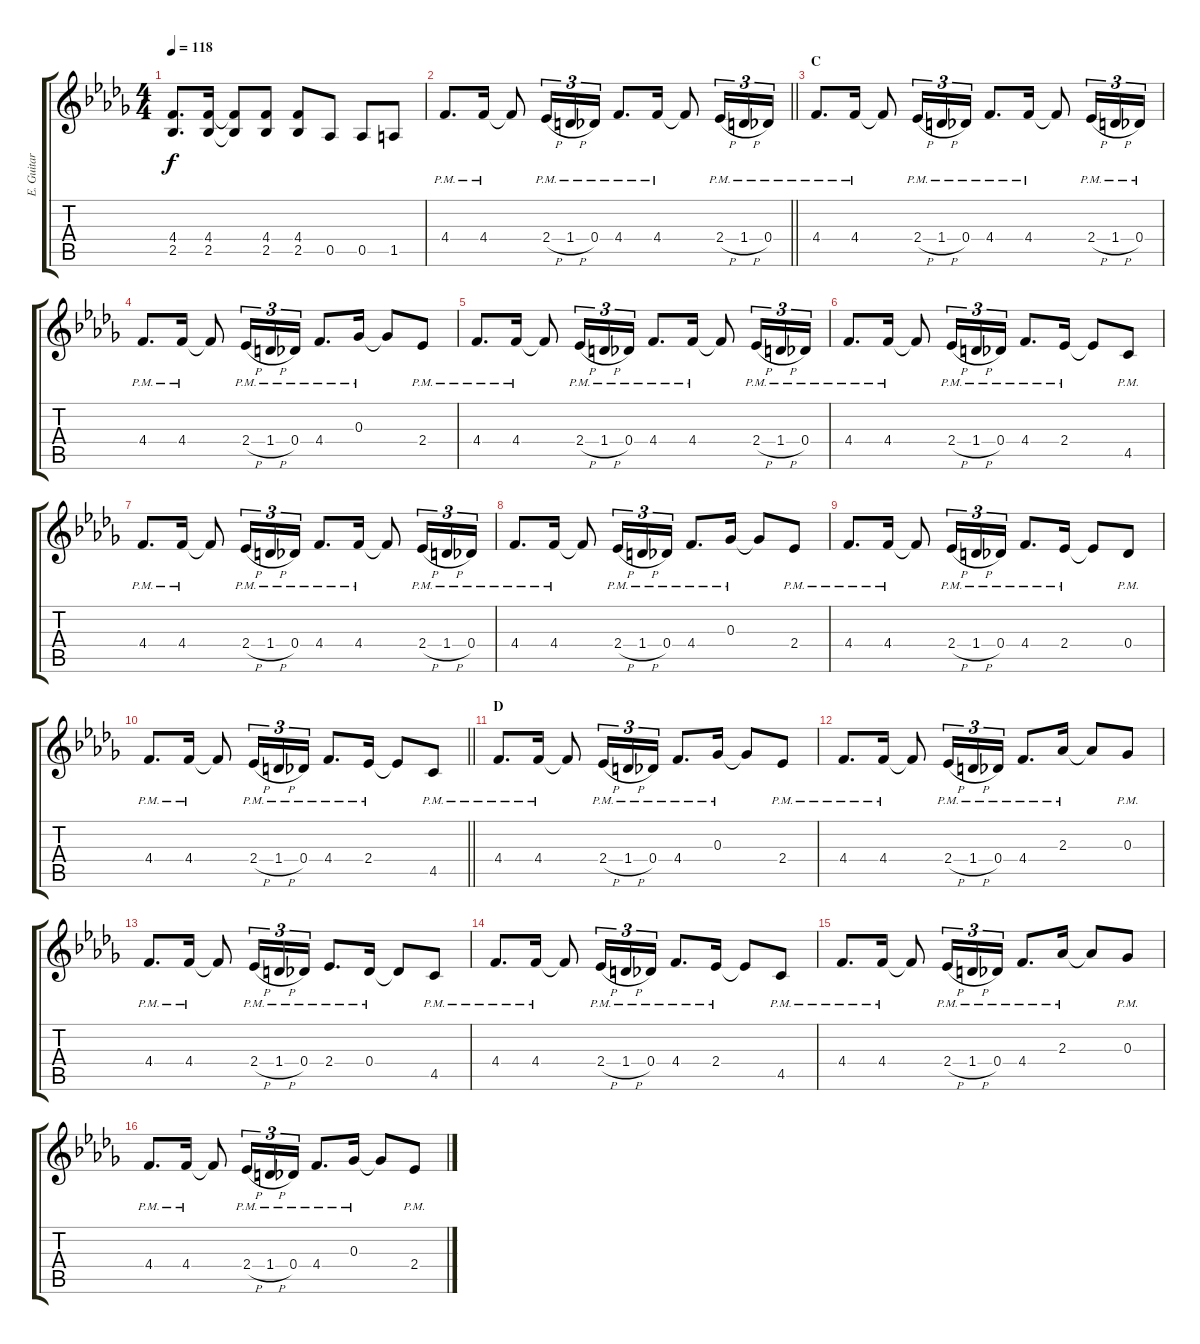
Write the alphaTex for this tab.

\track ("E. Guitar I" "E. Guitar ") {instrument overdrivenguitar}
\staff {score tabs}
\tuning (Eb4 Bb3 Gb3 Db3 Ab2 Db2) {hide}
\ts (4 4)
\tempo 118
\clef g2
\ks db
(4.4 2.5).8{d dy f} (4.4 2.5).16 (4.4{t} 2.5{t}).8 (4.4 2.5).8 (4.4 2.5).8 0.5.8 0.5.8 1.5.8 |
\barLineRight lightlight
4.4{pm}.8{d} 4.4{pm}.16 4.4{t}.8 2.4{h pm}.16{tu (3 2)} 1.4{h pm}.16{tu (3 2)} 0.4{pm}.16{tu (3 2)} 4.4{pm}.8{d} 4.4{pm}.16 4.4{t}.8 2.4{h pm}.16{tu (3 2)} 1.4{h pm}.16{tu (3 2)} 0.4{pm}.16{tu (3 2)} |
\section ("" "C")
4.4{pm}.8{d} 4.4{pm}.16 4.4{t}.8 2.4{h pm}.16{tu (3 2)} 1.4{h pm}.16{tu (3 2)} 0.4{pm}.16{tu (3 2)} 4.4{pm}.8{d} 4.4{pm}.16 4.4{t}.8 2.4{h pm}.16{tu (3 2)} 1.4{h pm}.16{tu (3 2)} 0.4{pm}.16{tu (3 2)} |
4.4{pm}.8{d} 4.4{pm}.16 4.4{t}.8 2.4{h pm}.16{tu (3 2)} 1.4{h pm}.16{tu (3 2)} 0.4{pm}.16{tu (3 2)} 4.4{pm}.8{d} 0.3{pm}.16 0.3{t}.8 2.4{pm}.8 |
4.4{pm}.8{d} 4.4{pm}.16 4.4{t}.8 2.4{h pm}.16{tu (3 2)} 1.4{h pm}.16{tu (3 2)} 0.4{pm}.16{tu (3 2)} 4.4{pm}.8{d} 4.4{pm}.16 4.4{t}.8 2.4{h pm}.16{tu (3 2)} 1.4{h pm}.16{tu (3 2)} 0.4{pm}.16{tu (3 2)} |
4.4{pm}.8{d} 4.4{pm}.16 4.4{t}.8 2.4{h pm}.16{tu (3 2)} 1.4{h pm}.16{tu (3 2)} 0.4{pm}.16{tu (3 2)} 4.4{pm}.8{d} 2.4{pm}.16 2.4{t}.8 4.5{pm}.8 |
4.4{pm}.8{d} 4.4{pm}.16 4.4{t}.8 2.4{h pm}.16{tu (3 2)} 1.4{h pm}.16{tu (3 2)} 0.4{pm}.16{tu (3 2)} 4.4{pm}.8{d} 4.4{pm}.16 4.4{t}.8 2.4{h pm}.16{tu (3 2)} 1.4{h pm}.16{tu (3 2)} 0.4{pm}.16{tu (3 2)} |
4.4{pm}.8{d} 4.4{pm}.16 4.4{t}.8 2.4{h pm}.16{tu (3 2)} 1.4{h pm}.16{tu (3 2)} 0.4{pm}.16{tu (3 2)} 4.4{pm}.8{d} 0.3{pm}.16 0.3{t}.8 2.4{pm}.8 |
4.4{pm}.8{d} 4.4{pm}.16 4.4{t}.8 2.4{h pm}.16{tu (3 2)} 1.4{h pm}.16{tu (3 2)} 0.4{pm}.16{tu (3 2)} 4.4{pm}.8{d} 2.4{pm}.16 2.4{t}.8 0.4{pm}.8 |
\barLineRight lightlight
4.4{pm}.8{d} 4.4{pm}.16 4.4{t}.8 2.4{h pm}.16{tu (3 2)} 1.4{h pm}.16{tu (3 2)} 0.4{pm}.16{tu (3 2)} 4.4{pm}.8{d} 2.4{pm}.16 2.4{t}.8 4.5{pm}.8 |
\section ("" "D")
4.4{pm}.8{d} 4.4{pm}.16 4.4{t}.8 2.4{h pm}.16{tu (3 2)} 1.4{h pm}.16{tu (3 2)} 0.4{pm}.16{tu (3 2)} 4.4{pm}.8{d} 0.3{pm}.16 0.3{t}.8 2.4{pm}.8 |
4.4{pm}.8{d} 4.4{pm}.16 4.4{t}.8 2.4{h pm}.16{tu (3 2)} 1.4{h pm}.16{tu (3 2)} 0.4{pm}.16{tu (3 2)} 4.4{pm}.8{d} 2.3{pm}.16 2.3{t}.8 0.3{pm}.8 |
4.4{pm}.8{d} 4.4{pm}.16 4.4{t}.8 2.4{h pm}.16{tu (3 2)} 1.4{h pm}.16{tu (3 2)} 0.4{pm}.16{tu (3 2)} 2.4{pm}.8{d} 0.4{pm}.16 0.4{t}.8 4.5{pm}.8 |
4.4{pm}.8{d} 4.4{pm}.16 4.4{t}.8 2.4{h pm}.16{tu (3 2)} 1.4{h pm}.16{tu (3 2)} 0.4{pm}.16{tu (3 2)} 4.4{pm}.8{d} 2.4{pm}.16 2.4{t}.8 4.5{pm}.8 |
4.4{pm}.8{d} 4.4{pm}.16 4.4{t}.8 2.4{h pm}.16{tu (3 2)} 1.4{h pm}.16{tu (3 2)} 0.4{pm}.16{tu (3 2)} 4.4{pm}.8{d} 2.3{pm}.16 2.3{t}.8 0.3{pm}.8 |
4.4{pm}.8{d} 4.4{pm}.16 4.4{t}.8 2.4{h pm}.16{tu (3 2)} 1.4{h pm}.16{tu (3 2)} 0.4{pm}.16{tu (3 2)} 4.4{pm}.8{d} 0.3{pm}.16 0.3{t}.8 2.4{pm}.8
